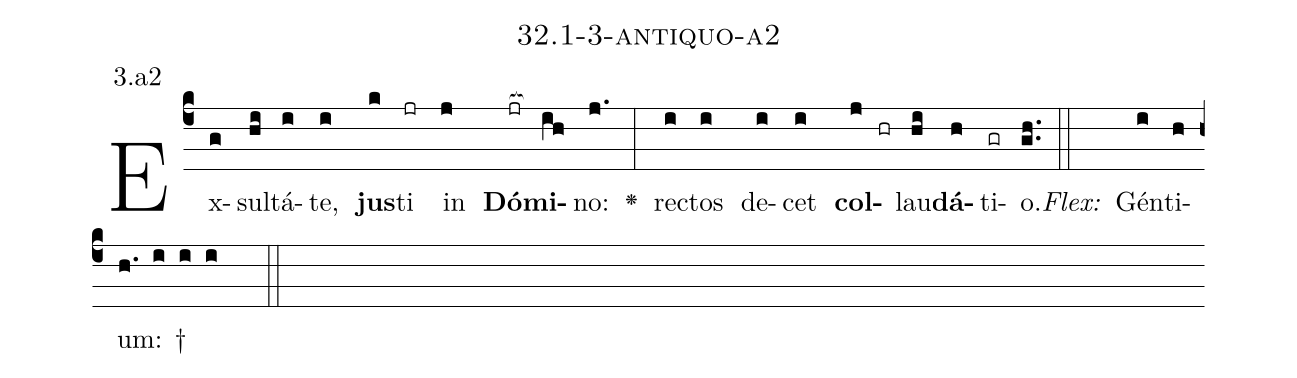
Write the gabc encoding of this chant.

name: 32.1-3-antiquo-a2;
annotation: 3.a2;
%%
(c4)Ex(g)sul(hi)tá(i)te,(i) <b>jus</b>(k)ti(jr) in(j) <b>Dó</b>(jr[ocb:1{])<b>mi</b>(ih[ocb:0}])no:(j.) <v>\greheightstar</v>(:) rec(i)tos(i) de(i)cet(i) <b>col</b>(j hr)lau(hi)<b>dá</b>(h)ti(gr)o.(gh..) (::)
<i>Flex:</i>()  Gén(i)ti(h)um: †(h. i i i  ::)

%E(i) u(i) o(j) u(hi) a(h) e.(gh..) (::)
